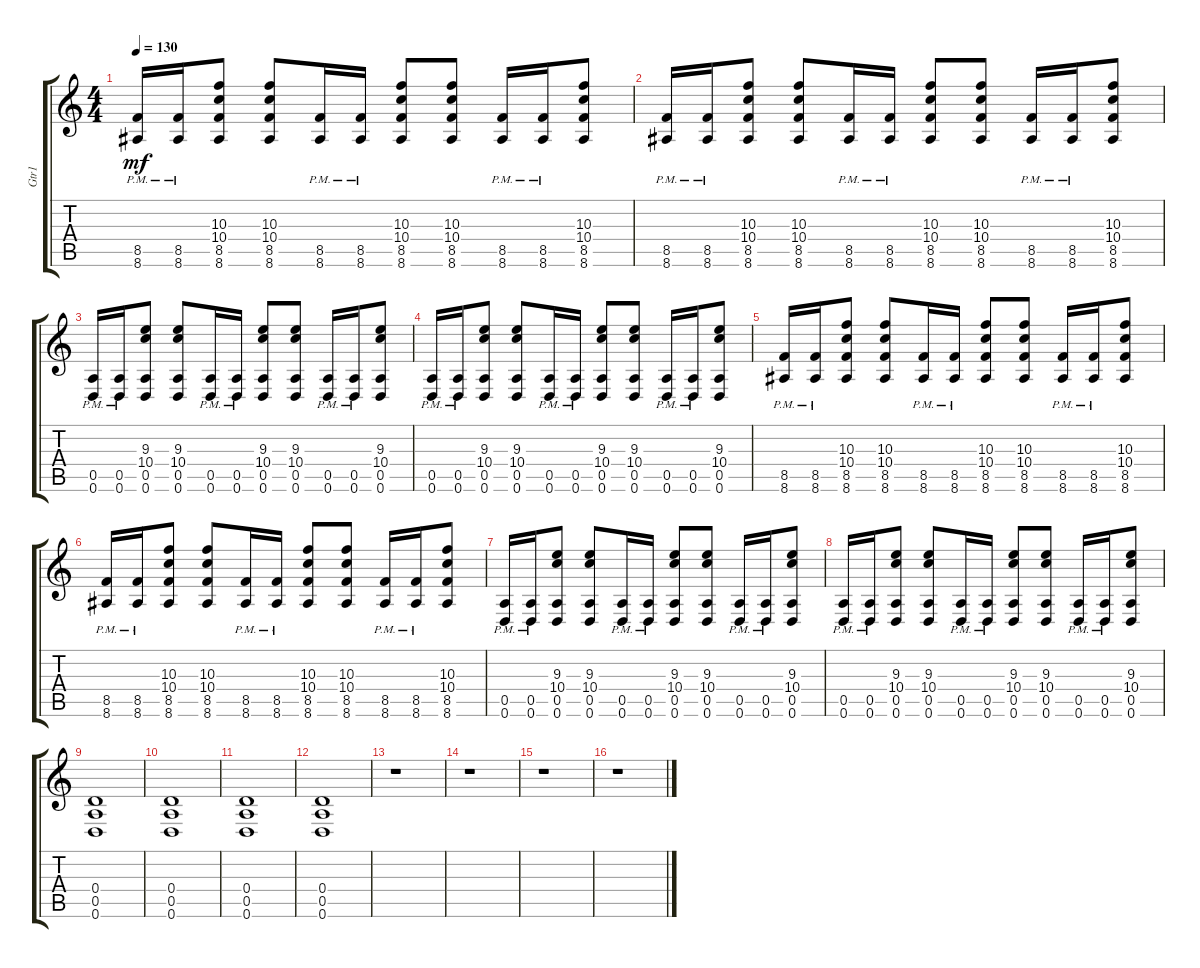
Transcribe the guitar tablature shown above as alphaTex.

\track ("Gtr1" "Gtr1") {instrument distortionguitar}
\staff {score tabs}
\tuning (E4 B3 G3 D3 A2 D2) {hide}
\ts (4 4)
\tempo 130
\clef g2
\ks c
(8.5{pm} 8.6{pm}).16{dy mf} (8.5{pm} 8.6{pm}).16 (10.3 10.4 8.5 8.6).8 (10.3 10.4 8.5 8.6).8 (8.5{pm} 8.6{pm}).16 (8.5{pm} 8.6{pm}).16 (10.3 10.4 8.5 8.6).8 (10.3 10.4 8.5 8.6).8 (8.5{pm} 8.6).16 (8.5{pm} 8.6{pm}).16 (10.3 10.4 8.5 8.6).8 |
(8.5{pm} 8.6{pm}).16 (8.5{pm} 8.6{pm}).16 (10.3 10.4 8.5 8.6).8 (10.3 10.4 8.5 8.6).8 (8.5{pm} 8.6{pm}).16 (8.5{pm} 8.6{pm}).16 (10.3 10.4 8.5 8.6).8 (10.3 10.4 8.5 8.6).8 (8.5{pm} 8.6).16 (8.5{pm} 8.6{pm}).16 (10.3 10.4 8.5 8.6).8 |
(0.5{pm} 0.6{pm}).16 (0.5{pm} 0.6{pm}).16 (9.3 10.4 0.5 0.6).8 (9.3 10.4 0.5 0.6).8 (0.5{pm} 0.6{pm}).16 (0.5{pm} 0.6{pm}).16 (9.3 10.4 0.5 0.6).8 (9.3 10.4 0.5 0.6).8 (0.5{pm} 0.6).16 (0.5{pm} 0.6{pm}).16 (9.3 10.4 0.5 0.6).8 |
(0.5{pm} 0.6{pm}).16 (0.5{pm} 0.6{pm}).16 (9.3 10.4 0.5 0.6).8 (9.3 10.4 0.5 0.6).8 (0.5{pm} 0.6{pm}).16 (0.5{pm} 0.6{pm}).16 (9.3 10.4 0.5 0.6).8 (9.3 10.4 0.5 0.6).8 (0.5{pm} 0.6).16 (0.5{pm} 0.6{pm}).16 (9.3 10.4 0.5 0.6).8 |
(8.5{pm} 8.6{pm}).16 (8.5{pm} 8.6{pm}).16 (10.3 10.4 8.5 8.6).8 (10.3 10.4 8.5 8.6).8 (8.5{pm} 8.6{pm}).16 (8.5{pm} 8.6{pm}).16 (10.3 10.4 8.5 8.6).8 (10.3 10.4 8.5 8.6).8 (8.5{pm} 8.6).16 (8.5{pm} 8.6{pm}).16 (10.3 10.4 8.5 8.6).8 |
(8.5{pm} 8.6{pm}).16 (8.5{pm} 8.6{pm}).16 (10.3 10.4 8.5 8.6).8 (10.3 10.4 8.5 8.6).8 (8.5{pm} 8.6{pm}).16 (8.5{pm} 8.6{pm}).16 (10.3 10.4 8.5 8.6).8 (10.3 10.4 8.5 8.6).8 (8.5{pm} 8.6).16 (8.5{pm} 8.6{pm}).16 (10.3 10.4 8.5 8.6).8 |
(0.5{pm} 0.6{pm}).16 (0.5{pm} 0.6{pm}).16 (9.3 10.4 0.5 0.6).8 (9.3 10.4 0.5 0.6).8 (0.5{pm} 0.6{pm}).16 (0.5{pm} 0.6{pm}).16 (9.3 10.4 0.5 0.6).8 (9.3 10.4 0.5 0.6).8 (0.5{pm} 0.6).16 (0.5{pm} 0.6{pm}).16 (9.3 10.4 0.5 0.6).8 |
(0.5{pm} 0.6{pm}).16 (0.5{pm} 0.6{pm}).16 (9.3 10.4 0.5 0.6).8 (9.3 10.4 0.5 0.6).8 (0.5{pm} 0.6{pm}).16 (0.5{pm} 0.6{pm}).16 (9.3 10.4 0.5 0.6).8 (9.3 10.4 0.5 0.6).8 (0.5{pm} 0.6).16 (0.5{pm} 0.6{pm}).16 (9.3 10.4 0.5 0.6).8 |
(0.4 0.5 0.6).1 |
(0.4 0.5 0.6).1 |
(0.4 0.5 0.6).1 |
(0.4 0.5 0.6).1 |
r.1 |
r.1 |
r.1 |
r.1
